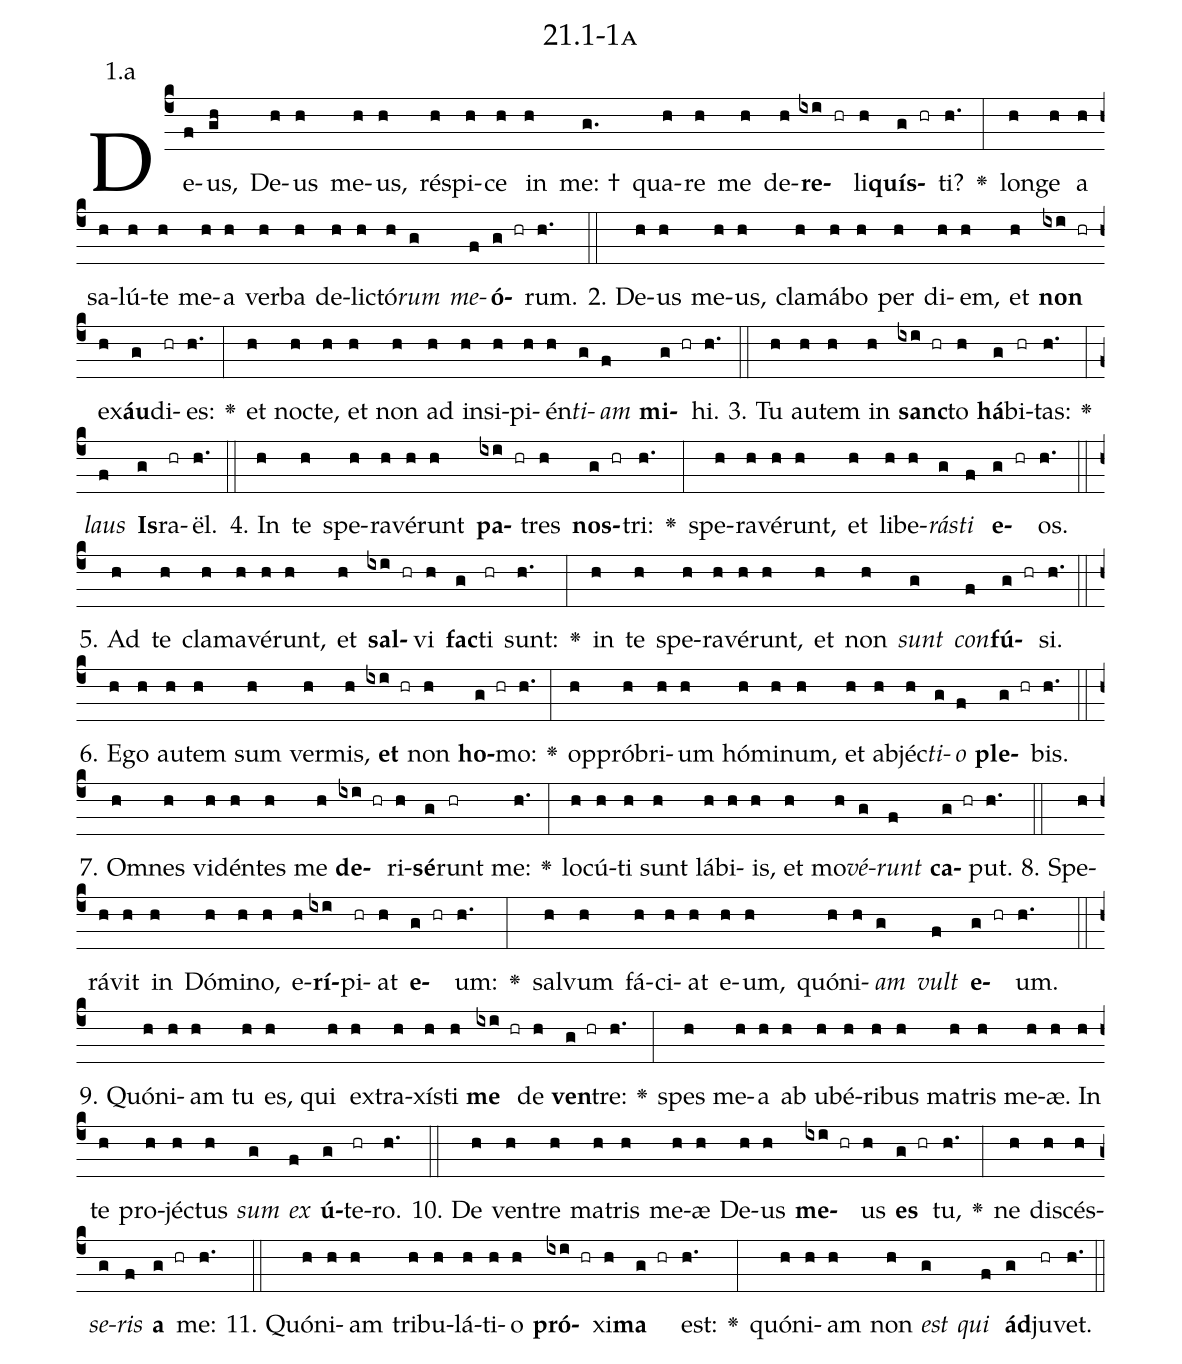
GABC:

name: 21.1-1a;
annotation: 1.a;
%%
(c4)De(f)us,(gh) De(h)us(h) me(h)us,(h) ré(h)spi(h)ce(h) in(h) me: †(g.) qua(h)re(h) me(h) de(h)<b>re</b>(ixi hr)li(h)<b>quís</b>(g hr)ti?(h.) <v>\greheightstar</v>(:) lon(h)ge(h) a(h) sa(h)lú(h)te(h) me(h)a(h) ver(h)ba(h) de(h)lic(h)tó(h)<i>rum</i>(g) <i>me</i>(f)<b>ó</b>(g hr)rum.(h.) (::)
2. De(h)us(h) me(h)us,(h) cla(h)má(h)bo(h) per(h) di(h)em,(h) et(h) <b>non</b>(ixi hr) ex(h)<b>áu</b>(g)di(hr)es:(h.) <v>\greheightstar</v>(:) et(h) noc(h)te,(h) et(h) non(h) ad(h) in(h)si(h)pi(h)én(h)<i>ti</i>(g)<i>am</i>(f) <b>mi</b>(g hr)hi.(h.) (::)
3. Tu(h) au(h)tem(h) in(h) <b>sanc</b>(ixi hr)to(h) <b>há</b>(g)bi(hr)tas:(h.) <v>\greheightstar</v>(:) <i>laus</i>(f) <b>Is</b>(g)ra(hr)ël.(h.) (::)
4. In(h) te(h) spe(h)ra(h)vé(h)runt(h) <b>pa</b>(ixi hr)tres(h) <b>nos</b>(g hr)tri:(h.) <v>\greheightstar</v>(:) spe(h)ra(h)vé(h)runt,(h) et(h) li(h)be(h)<i>rás</i>(g)<i>ti</i>(f) <b>e</b>(g hr)os.(h.) (::)
5. Ad(h) te(h) cla(h)ma(h)vé(h)runt,(h) et(h) <b>sal</b>(ixi hr)vi(h) <b>fac</b>(g)ti(hr) sunt:(h.) <v>\greheightstar</v>(:) in(h) te(h) spe(h)ra(h)vé(h)runt,(h) et(h) non(h) <i>sunt</i>(g) <i>con</i>(f)<b>fú</b>(g hr)si.(h.) (::)
6. E(h)go(h) au(h)tem(h) sum(h) ver(h)mis,(h) <b>et</b>(ixi hr) non(h) <b>ho</b>(g hr)mo:(h.) <v>\greheightstar</v>(:) op(h)pró(h)bri(h)um(h) hó(h)mi(h)num,(h) et(h) ab(h)jéc(h)<i>ti</i>(g)<i>o</i>(f) <b>ple</b>(g hr)bis.(h.) (::)
7. Om(h)nes(h) vi(h)dén(h)tes(h) me(h) <b>de</b>(ixi hr)ri(h)<b>sé</b>(g)runt(hr) me:(h.) <v>\greheightstar</v>(:) lo(h)cú(h)ti(h) sunt(h) lá(h)bi(h)is,(h) et(h) mo(h)<i>vé</i>(g)<i>runt</i>(f) <b>ca</b>(g hr)put.(h.) (::)
8. Spe(h)rá(h)vit(h) in(h) Dó(h)mi(h)no,(h) e(h)<b>rí</b>(ixi)pi(hr)at(h) <b>e</b>(g hr)um:(h.) <v>\greheightstar</v>(:) sal(h)vum(h) fá(h)ci(h)at(h) e(h)um,(h) quón(h)i(h)<i>am</i>(g) <i>vult</i>(f) <b>e</b>(g hr)um.(h.) (::)
9. Quón(h)i(h)am(h) tu(h) es,(h) qui(h) ex(h)tra(h)xís(h)ti(h) <b>me</b>(ixi hr) de(h) <b>ven</b>(g hr)tre:(h.) <v>\greheightstar</v>(:) spes(h) me(h)a(h) ab(h) u(h)bé(h)ri(h)bus(h) ma(h)tris(h) me(h)æ.(h) In(h) te(h) pro(h)jéc(h)tus(h) <i>sum</i>(g) <i>ex</i>(f) <b>ú</b>(g)te(hr)ro.(h.) (::)
10. De(h) ven(h)tre(h) ma(h)tris(h) me(h)æ(h) De(h)us(h) <b>me</b>(ixi hr)us(h) <b>es</b>(g hr) tu,(h.) <v>\greheightstar</v>(:) ne(h) di(h)scés(h)<i>se</i>(g)<i>ris</i>(f) <b>a</b>(g hr) me:(h.) (::)
11. Quón(h)i(h)am(h) tri(h)bu(h)lá(h)ti(h)o(h) <b>pró</b>(ixi hr)xi(h)<b>ma</b>(g hr) est:(h.) <v>\greheightstar</v>(:) quón(h)i(h)am(h) non(h) <i>est</i>(g) <i>qui</i>(f) <b>ád</b>(g)ju(hr)vet.(h.) (::)
